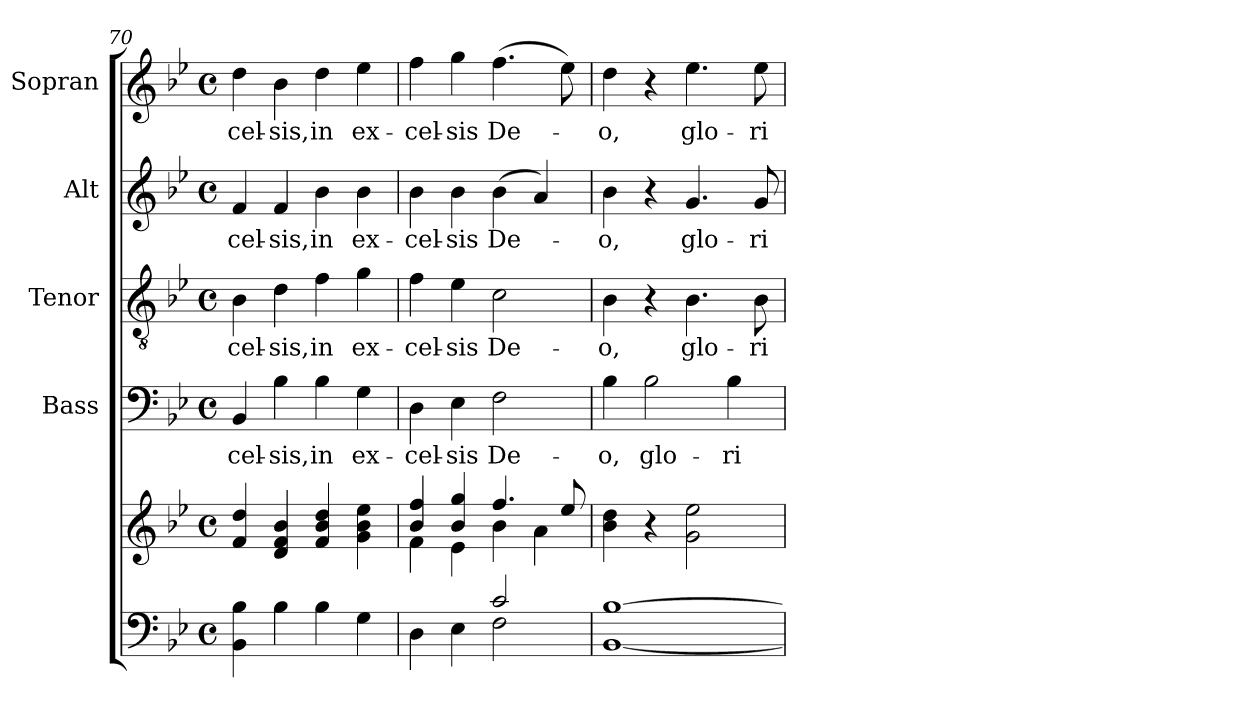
**kern	**kern	**kern	**text	**kern	**text	**kern	**text	**kern	**text
*part5	*part5	*part4	*part4	*part3	*part3	*part2	*part2	*part1	*part1
*staff6	*staff5	*staff4	*staff4	*staff3	*staff3	*staff2	*staff2	*staff1	*staff1
*	*	*I"Bass	*	*I"Tenor	*	*I"Alt	*	*I"Sopran	*
*	*	*I'B.	*	*I'T.	*	*I'A.	*	*I'S.	*
*clefF4	*clefG2	*clefF4	*	*clefGv2	*	*clefG2	*	*clefG2	*
*k[b-e-]	*k[b-e-]	*k[b-e-]	*	*k[b-e-]	*	*k[b-e-]	*	*k[b-e-]	*
*B-:	*B-:	*B-:	*	*B-:	*	*B-:	*	*B-:	*
*M4/4	*M4/4	*M4/4	*	*M4/4	*	*M4/4	*	*M4/4	*
*met(c)	*met(c)	*met(c)	*	*met(c)	*	*met(c)	*	*met(c)	*
=70	=70	=70	=70	=70	=70	=70	=70	=70	=70
!	!	!	!LO:LY:b	!	!LO:LY:b	!	!LO:LY:b	!	!LO:LY:b
4BB-\ 4B-\	4f/ 4dd/	4BB-/	-cel-	4B-\	-cel-	4f/	-cel-	4dd\	-cel-
!	!	!	!LO:LY:b	!	!LO:LY:b	!	!LO:LY:b	!	!LO:LY:b
4B-\	4d/ 4f/ 4b-/	4B-\	-sis,	4d\	-sis,	4f/	-sis,	4b-\	-sis,
!	!	!	!LO:LY:b	!	!LO:LY:b	!	!LO:LY:b	!	!LO:LY:b
4B-\	4f/ 4b-/ 4dd/	4B-\	in	4f\	in	4b-\	in	4dd\	in
!	!	!	!LO:LY:b	!	!LO:LY:b	!	!LO:LY:b	!	!LO:LY:b
4G\	4g\ 4b-\ 4ee-\	4G\	ex-	4g\	ex-	4b-\	ex-	4ee-\	ex-
=71	=71	=71	=71	=71	=71	=71	=71	=71	=71
*^	*^	*	*	*	*	*	*	*	*
!	!	!	!	!	!LO:LY:b	!	!LO:LY:b	!	!LO:LY:b	!	!LO:LY:b
2ryy	4D\	4b-/ 4ff/	4f\	4D\	-cel-	4f\	-cel-	4b-\	-cel-	4ff\	-cel-
!	!	!	!	!	!LO:LY:b	!	!LO:LY:b	!	!LO:LY:b	!	!LO:LY:b
.	4E-\	4b-/ 4gg/	4e-\	4E-\	-sis	4e-\	-sis	4b-\	-sis	4gg\	-sis
!	!	!	!	!	!LO:LY:b	!	!LO:LY:b	!	!LO:LY:b	!	!LO:LY:b
2c/	2F\	4.ff/	4b-\	2F\	De-	2c\	De-	(>4b-\	De-	(>4.ff\	De-
.	.	.	4a\	.	.	.	.	4a/)	.	.	.
.	.	8ee-/	.	.	.	.	.	.	.	8ee-\)	.
*v	*v	*	*	*	*	*	*	*	*	*	*
*	*v	*v	*	*	*	*	*	*	*	*
=72	=72	=72	=72	=72	=72	=72	=72	=72	=72
!	!	!	!LO:LY:b	!	!LO:LY:b	!	!LO:LY:b	!	!LO:LY:b
[1BB- [1B-	4b-\ 4dd\	4B-\	-o,	4B-\	-o,	4b-\	-o,	4dd\	-o,
!	!	!	!LO:LY:b	!	!	!	!	!	!
.	4r	2B-\	glo-	4r	.	4r	.	4r	.
!	!	!	!	!	!LO:LY:b	!	!LO:LY:b	!	!LO:LY:b
.	2g\ 2ee-\	.	.	4.B-\	glo-	4.g/	glo-	4.ee-\	glo-
!	!	!	!LO:LY:b	!	!	!	!	!	!
.	.	4B-\	-ri-	.	.	.	.	.	.
!	!	!	!	!	!LO:LY:b	!	!LO:LY:b	!	!LO:LY:b
.	.	.	.	8B-\	-ri-	8g/	-ri-	8ee-\	-ri-
=	=	=	=	=	=	=	=	=	=
*-	*-	*-	*-	*-	*-	*-	*-	*-	*-
